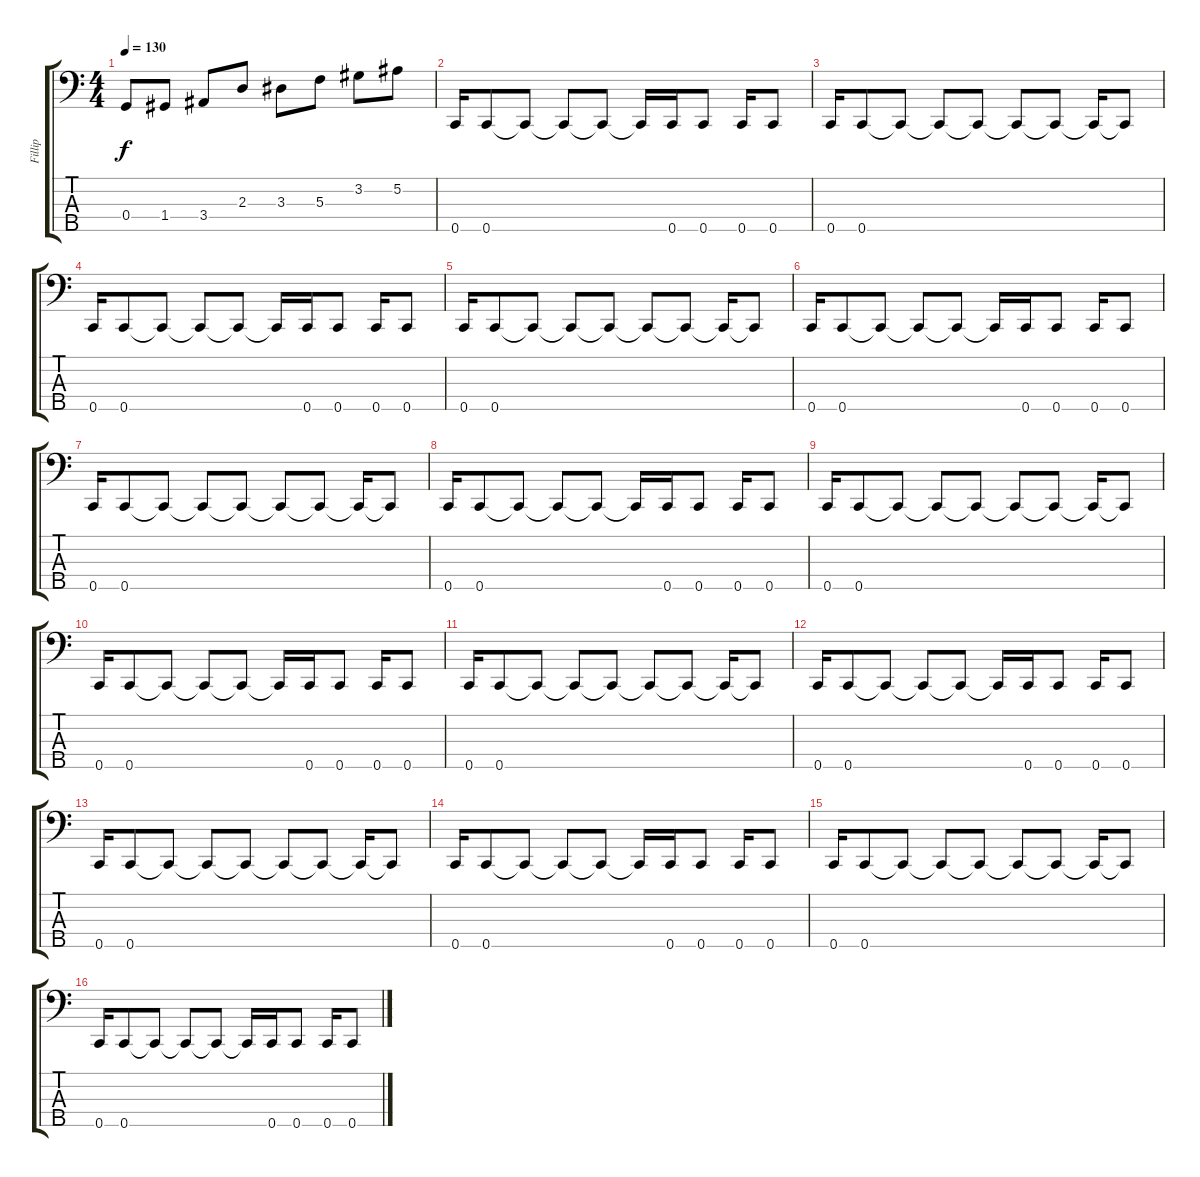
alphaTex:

\track ("Fillip" "Fillip") {instrument electricbasspick}
\staff {score tabs}
\tuning (Bb2 F2 C2 G1 C1) {hide}
\ts (4 4)
\tempo 130
\clef f4
\ks c
0.4.8{dy f} 1.4.8 3.4.8 2.3.8 3.3.8 5.3.8 3.2.8 5.2.8 |
0.5.16 0.5.8 0.5{t}.8 0.5{t}.8 0.5{t}.8 0.5{t}.16 0.5.16 0.5.8 0.5.16 0.5.8 |
0.5.16 0.5.8 0.5{t}.8 0.5{t}.8 0.5{t}.8 0.5{t}.8 0.5{t}.8 0.5{t}.16 0.5{t}.8 |
0.5.16 0.5.8 0.5{t}.8 0.5{t}.8 0.5{t}.8 0.5{t}.16 0.5.16 0.5.8 0.5.16 0.5.8 |
0.5.16 0.5.8 0.5{t}.8 0.5{t}.8 0.5{t}.8 0.5{t}.8 0.5{t}.8 0.5{t}.16 0.5{t}.8 |
0.5.16 0.5.8 0.5{t}.8 0.5{t}.8 0.5{t}.8 0.5{t}.16 0.5.16 0.5.8 0.5.16 0.5.8 |
0.5.16 0.5.8 0.5{t}.8 0.5{t}.8 0.5{t}.8 0.5{t}.8 0.5{t}.8 0.5{t}.16 0.5{t}.8 |
0.5.16 0.5.8 0.5{t}.8 0.5{t}.8 0.5{t}.8 0.5{t}.16 0.5.16 0.5.8 0.5.16 0.5.8 |
0.5.16 0.5.8 0.5{t}.8 0.5{t}.8 0.5{t}.8 0.5{t}.8 0.5{t}.8 0.5{t}.16 0.5{t}.8 |
0.5.16 0.5.8 0.5{t}.8 0.5{t}.8 0.5{t}.8 0.5{t}.16 0.5.16 0.5.8 0.5.16 0.5.8 |
0.5.16 0.5.8 0.5{t}.8 0.5{t}.8 0.5{t}.8 0.5{t}.8 0.5{t}.8 0.5{t}.16 0.5{t}.8 |
0.5.16 0.5.8 0.5{t}.8 0.5{t}.8 0.5{t}.8 0.5{t}.16 0.5.16 0.5.8 0.5.16 0.5.8 |
0.5.16 0.5.8 0.5{t}.8 0.5{t}.8 0.5{t}.8 0.5{t}.8 0.5{t}.8 0.5{t}.16 0.5{t}.8 |
0.5.16 0.5.8 0.5{t}.8 0.5{t}.8 0.5{t}.8 0.5{t}.16 0.5.16 0.5.8 0.5.16 0.5.8 |
0.5.16 0.5.8 0.5{t}.8 0.5{t}.8 0.5{t}.8 0.5{t}.8 0.5{t}.8 0.5{t}.16 0.5{t}.8 |
0.5.16 0.5.8 0.5{t}.8 0.5{t}.8 0.5{t}.8 0.5{t}.16 0.5.16 0.5.8 0.5.16 0.5.8
